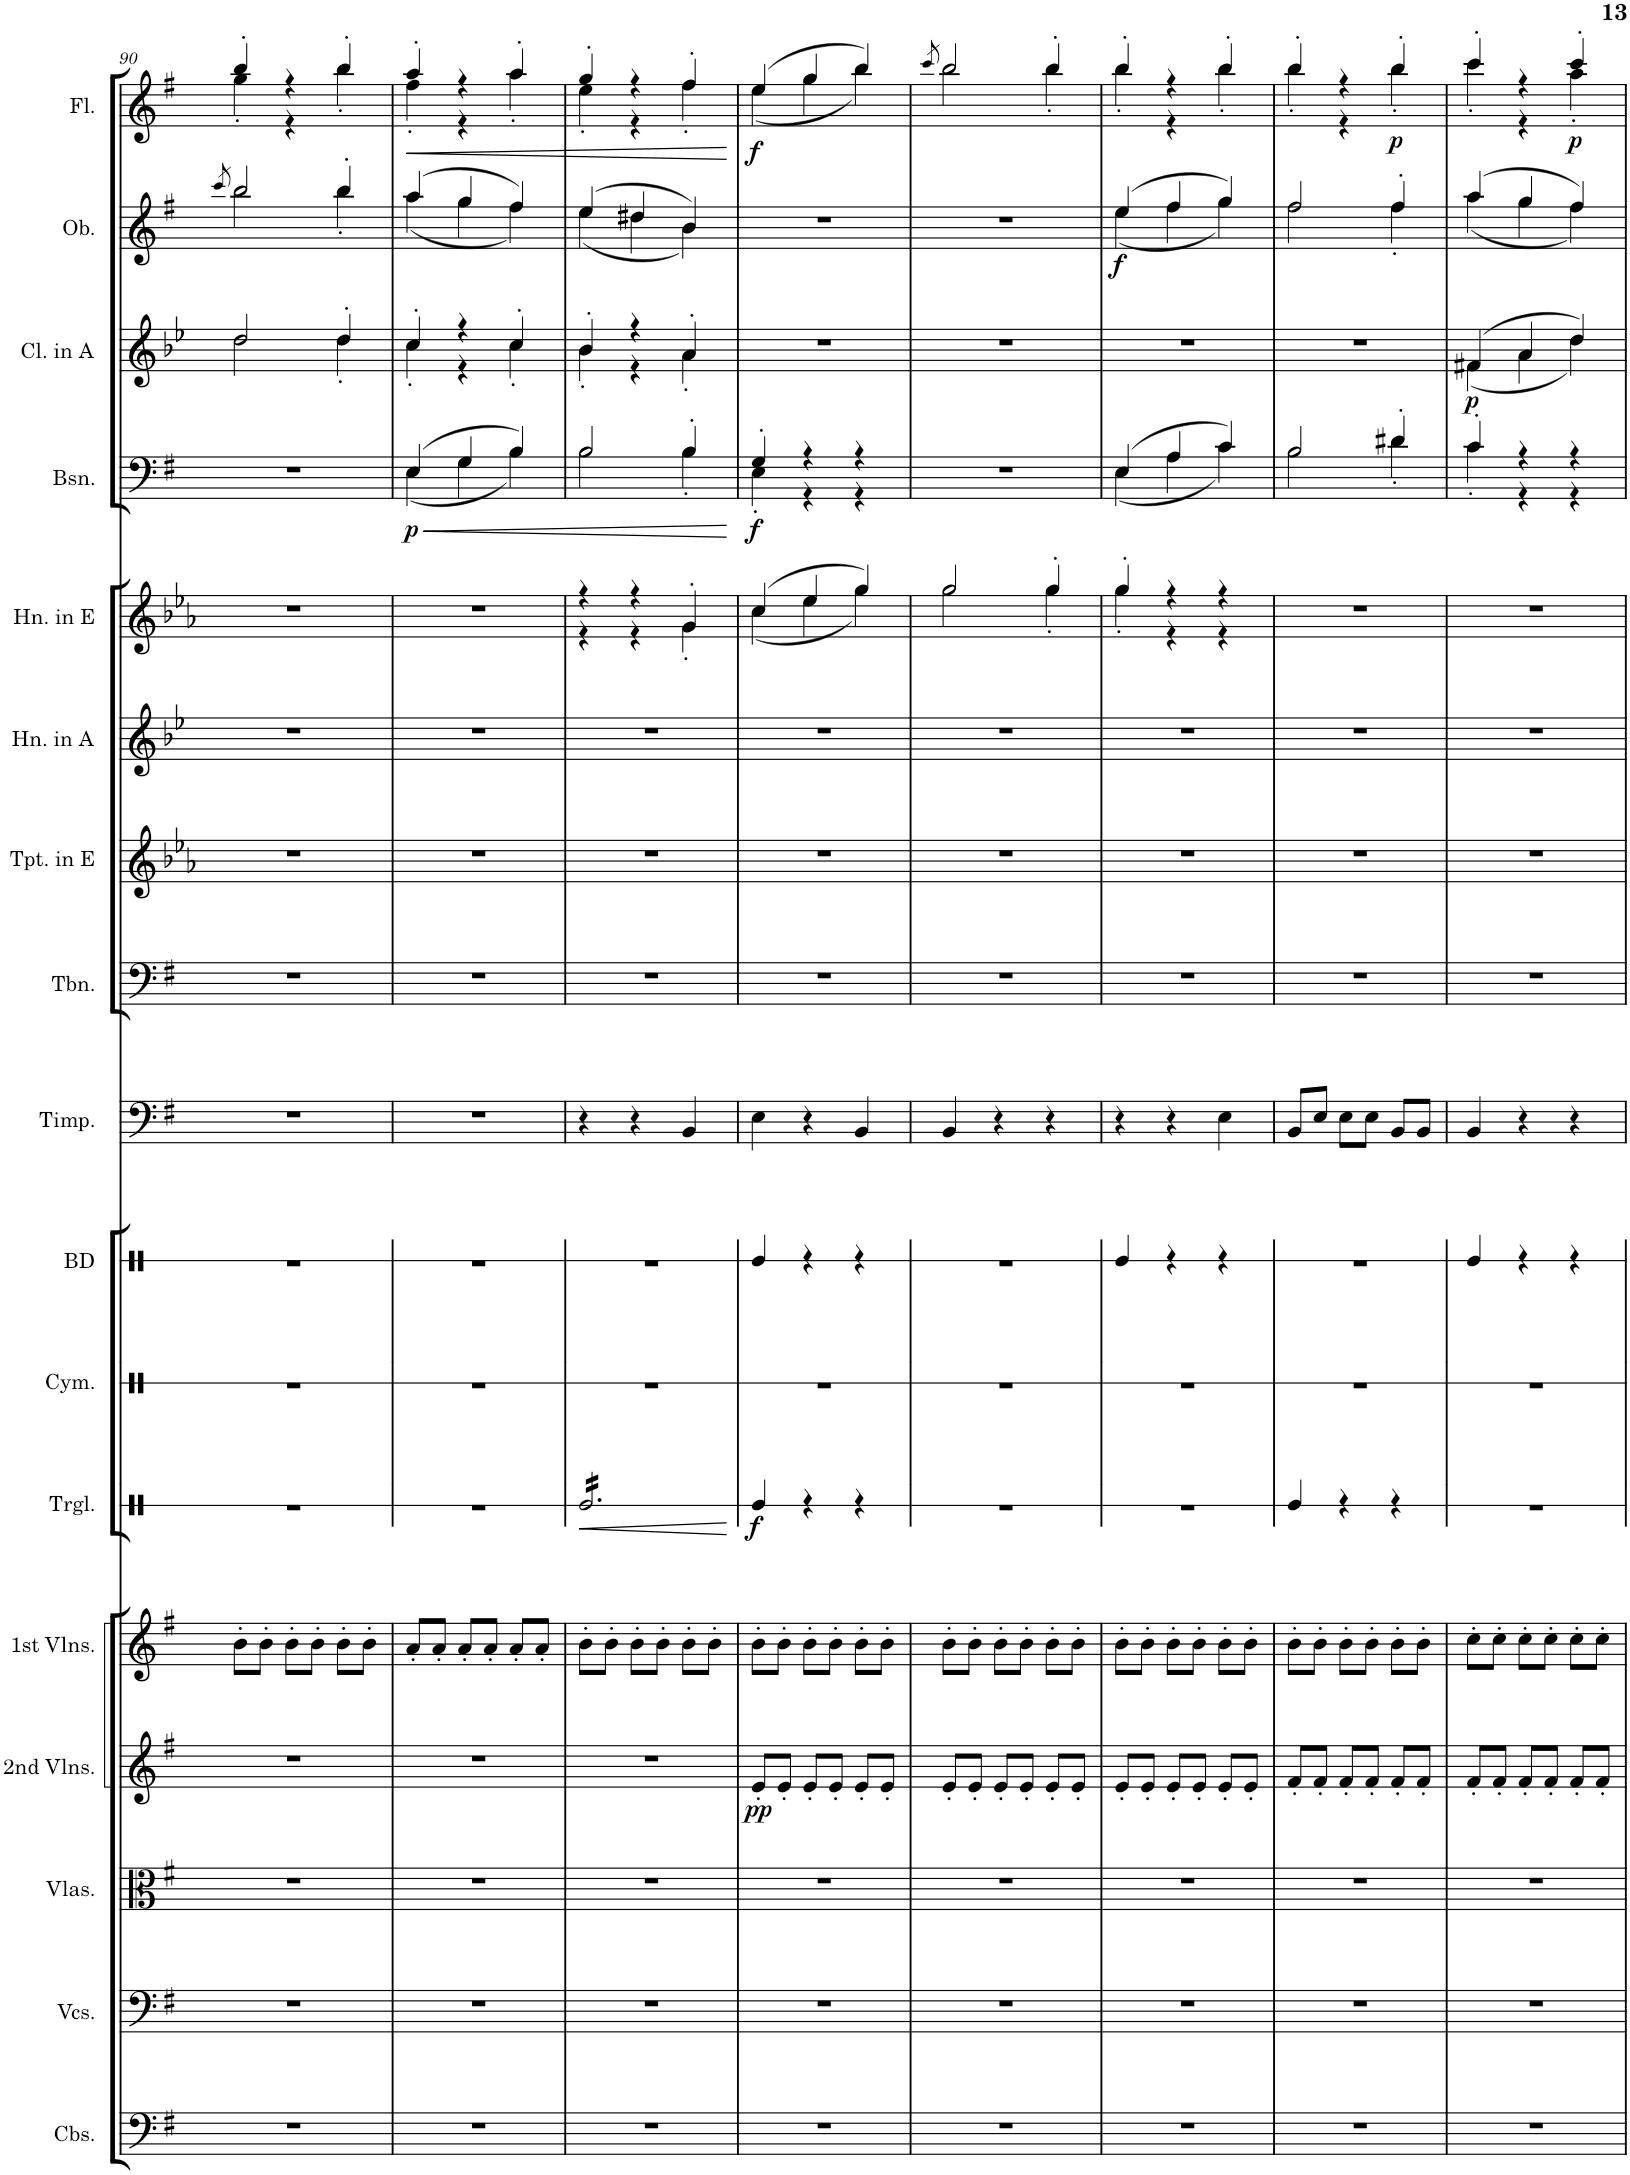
**kern	**kern	**kern	**kern	**dynam	**kern	**kern	**dynam	**kern	**kern	**kern	**kern	**kern	**kern	**kern	**kern	**dynam	**kern	**dynam	**kern	**dynam	**kern	**dynam
*part17	*part16	*part15	*part14	*part14	*part13	*part12	*part12	*part11	*part10	*part9	*part8	*part7	*part6	*part5	*part4	*part4	*part3	*part3	*part2	*part2	*part1	*part1
*staff17	*staff16	*staff15	*staff14	*staff14	*staff13	*staff12	*staff12	*staff11	*staff10	*staff9	*staff8	*staff7	*staff6	*staff5	*staff4	*staff4	*staff3	*staff3	*staff2	*staff2	*staff1	*staff1
*I"Contrabasses	*I"Violoncellos	*I"Violas	*I"2nd Violins	*	*I"1st Violins	*I"Triangle	*	*I"Cymbals	*I"Bass Drum	*I"Timpani in B and E	*I"Trombones I. II.	*I"Trumpets I. II. in E	*I"Horns III. IV. in A	*I"Horns I. II. in E	*I"Bassoons I. II.	*	*I"Clarinets I. II. in A	*	*I"Oboes I. II.	*	*I"Flutes I. II.	*
*I'Cbs.	*I'Vcs.	*I'Vlas.	*I'2nd Vlns.	*	*I'1st Vlns.	*I'Trgl.	*	*I'Cym.	*I'BD	*I'Timp.	*I'Tbn.	*I'Tpt. in E	*I'Hn. in A	*I'Hn. in E	*I'Bsn.	*	*I'Cl. in A	*	*I'Ob.	*	*I'Fl.	*
!!LO:PB:g=z
*clefF4	*clefF4	*clefC3	*clefG2	*	*clefG2	*clefX	*	*clefX	*clefX	*clefF4	*clefF4	*clefG2	*clefG2	*clefG2	*clefF4	*	*clefG2	*	*clefG2	*	*clefG2	*
*Trd7c12	*	*	*	*	*	*	*	*	*	*	*	*Trd-2c-4	*Trd2c3	*Trd5c8	*	*	*Trd2c3	*	*	*	*	*
*k[f#]	*k[f#]	*k[f#]	*k[f#]	*	*k[f#]	*k[]	*	*k[]	*k[]	*k[f#]	*k[f#]	*k[b-e-a-]	*k[b-e-]	*k[b-e-a-]	*k[f#]	*	*k[b-e-]	*	*k[f#]	*	*k[f#]	*
*M3/4	*M3/4	*M3/4	*M3/4	*	*M3/4	*M3/4	*	*M3/4	*M3/4	*M3/4	*M3/4	*M3/4	*M3/4	*M3/4	*M3/4	*	*M3/4	*	*M3/4	*	*M3/4	*
=90	=90	=90	=90	=90	=90	=90	=90	=90	=90	=90	=90	=90	=90	=90	=90	=90	=90	=90	=90	=90	=90	=90
.	.	.	.	.	.	.	.	.	.	.	.	.	.	.	.	.	.	.	8qccc/	.	.	.
*	*	*	*	*	*	*	*	*	*	*	*	*	*	*	*	*	*^	*	*^	*	*^	*
2.r	2.r	2.r	2.r	.	8b'\L	2.r	.	2.r	2.r	2.r	2.r	2.r	2.r	2.r	2.r	.	2dd/	2dd\	.	2bb/	2bb\	.	4bb'/	4gg'\	.
.	.	.	.	.	8b'\J	.	.	.	.	.	.	.	.	.	.	.	.	.	.	.	.	.	.	.	.
.	.	.	.	.	8b'\L	.	.	.	.	.	.	.	.	.	.	.	.	.	.	.	.	.	4r	4r	.
.	.	.	.	.	8b'\J	.	.	.	.	.	.	.	.	.	.	.	.	.	.	.	.	.	.	.	.
.	.	.	.	.	8b'\L	.	.	.	.	.	.	.	.	.	.	.	4dd'/	4dd'\	.	4bb'/	4bb'\	.	4bb'/	4bb'\	.
.	.	.	.	.	8b'\J	.	.	.	.	.	.	.	.	.	.	.	.	.	.	.	.	.	.	.	.
=91	=91	=91	=91	=91	=91	=91	=91	=91	=91	=91	=91	=91	=91	=91	=91	=91	=91	=91	=91	=91	=91	=91	=91	=91	=91
!	!	!	!	!	!	!	!	!	!	!	!	!	!	!	!	!LO:HP:b	!	!	!	!	!	!	!	!	!LO:HP:b
*	*	*	*	*	*	*	*	*	*	*	*	*	*	*	*^	*	*	*	*	*	*	*	*	*	*
!	!	!	!	!	!	!	!	!	!	!	!	!	!	!	!	!	!LO:DY:n=1:b	!	!	!	!	!	!	!	!	!
2.r	2.r	2.r	2.r	.	8a'/L	2.r	.	2.r	2.r	2.r	2.r	2.r	2.r	2.r	(4E/	(4E\	< p	4cc'/	4cc'\	.	(4aa/	(4aa\	.	4aa'/	4ff#'\	<
.	.	.	.	.	8a'/J	.	.	.	.	.	.	.	.	.	.	.	.	.	.	.	.	.	.	.	.	.
.	.	.	.	.	8a'/L	.	.	.	.	.	.	.	.	.	4G/	4G\	.	4r	4r	.	4gg/	4gg\	.	4r	4r	.
.	.	.	.	.	8a'/J	.	.	.	.	.	.	.	.	.	.	.	.	.	.	.	.	.	.	.	.	.
.	.	.	.	.	8a'/L	.	.	.	.	.	.	.	.	.	4B/)	4B\)	.	4cc'/	4cc'\	.	4ff#/)	4ff#\)	.	4aa'/	4aa'\	.
.	.	.	.	.	8a'/J	.	.	.	.	.	.	.	.	.	.	.	.	.	.	.	.	.	.	.	.	.
=92	=92	=92	=92	=92	=92	=92	=92	=92	=92	=92	=92	=92	=92	=92	=92	=92	=92	=92	=92	=92	=92	=92	=92	=92	=92	=92
!	!	!	!	!	!	!	!LO:HP:b	!	!	!	!	!	!	!	!	!	!	!	!	!	!	!	!	!	!	!
*	*	*	*	*	*	*	*	*	*	*	*	*	*	*^	*	*	*	*	*	*	*	*	*	*	*	*
*	*	*	*	*	*	*tremolo	*	*	*	*	*	*	*	*	*	*	*	*	*	*	*	*	*	*	*	*	*
2.r	2.r	2.r	2.r	.	8b'\L	16Re/LL	<	2.r	2.r	4r	2.r	2.r	2.r	4r	4r	2B/	2B\	.	4b-'/	4b-'\	.	(4ee/	(4ee\	.	4gg'/	4ee'\	.
.	.	.	.	.	.	16Re/	.	.	.	.	.	.	.	.	.	.	.	.	.	.	.	.	.	.	.	.	.
.	.	.	.	.	8b'\J	16Re/	.	.	.	.	.	.	.	.	.	.	.	.	.	.	.	.	.	.	.	.	.
.	.	.	.	.	.	16Re/	.	.	.	.	.	.	.	.	.	.	.	.	.	.	.	.	.	.	.	.	.
.	.	.	.	.	8b'\L	16Re/	.	.	.	4r	.	.	.	4r	4r	.	.	.	4r	4r	.	4dd#X/	4dd#\	.	4r	4r	.
.	.	.	.	.	.	16Re/	.	.	.	.	.	.	.	.	.	.	.	.	.	.	.	.	.	.	.	.	.
.	.	.	.	.	8b'\J	16Re/	.	.	.	.	.	.	.	.	.	.	.	.	.	.	.	.	.	.	.	.	.
.	.	.	.	.	.	16Re/	.	.	.	.	.	.	.	.	.	.	.	.	.	.	.	.	.	.	.	.	.
.	.	.	.	.	8b'\L	16Re/	.	.	.	4BB/	.	.	.	4g'/	4g'\	4B'/	4B'\	.	4a'/	4a'\	.	4b/)	4b\)	.	4ff#'/	4ff#'\	.
.	.	.	.	.	.	16Re/	.	.	.	.	.	.	.	.	.	.	.	.	.	.	.	.	.	.	.	.	.
.	.	.	.	.	8b'\J	16Re/	.	.	.	.	.	.	.	.	.	.	.	.	.	.	.	.	.	.	.	.	.
.	.	.	.	.	.	16Re/JJ	.	.	.	.	.	.	.	.	.	.	.	.	.	.	.	.	.	.	.	.	.
*	*	*	*	*	*	*Xtremolo	*	*	*	*	*	*	*	*	*	*	*	*	*	*	*	*	*	*	*	*	*
*	*	*	*	*	*	*	*	*	*	*	*	*	*	*v	*v	*	*	*	*v	*v	*	*v	*v	*	*v	*v	*
*	*	*	*	*	*	*	*	*	*	*	*	*	*	*	*v	*v	*	*	*	*	*	*	*
.	.	.	.	.	.	.	[	.	.	.	.	.	.	.	.	[	.	.	.	.	.	[
=93	=93	=93	=93	=93	=93	=93	=93	=93	=93	=93	=93	=93	=93	=93	=93	=93	=93	=93	=93	=93	=93	=93
*	*	*	*	*	*	*	*	*	*	*	*	*	*	*^	*^	*	*	*	*	*	*^	*
!	!	!	!	!LO:DY:b	!	!	!LO:DY:b	!	!	!	!	!	!	!	!	!	!	!LO:DY:b	!	!	!	!	!	!	!LO:DY:b
2.r	2.r	2.r	8e'/L	pp	8b'\L	4Re/	f	2.r	4Re/	4E\	2.r	2.r	2.r	(4cc/	(4cc\	4G'/	4E'\	f	2.r	.	2.r	.	(4ee/	(4ee\	f
.	.	.	8e'/J	.	8b'\J	.	.	.	.	.	.	.	.	.	.	.	.	.	.	.	.	.	.	.	.
.	.	.	8e'/L	.	8b'\L	4r	.	.	4r	4r	.	.	.	4ee-/	4ee-\	4r	4r	.	.	.	.	.	4gg/	4gg\	.
.	.	.	8e'/J	.	8b'\J	.	.	.	.	.	.	.	.	.	.	.	.	.	.	.	.	.	.	.	.
.	.	.	8e'/L	.	8b'\L	4r	.	.	4r	4BB/	.	.	.	4gg/)	4gg\)	4r	4r	.	.	.	.	.	4bb/)	4bb\)	.
.	.	.	8e'/J	.	8b'\J	.	.	.	.	.	.	.	.	.	.	.	.	.	.	.	.	.	.	.	.
*	*	*	*	*	*	*	*	*	*	*	*	*	*	*	*	*v	*v	*	*	*	*	*	*	*	*
=94	=94	=94	=94	=94	=94	=94	=94	=94	=94	=94	=94	=94	=94	=94	=94	=94	=94	=94	=94	=94	=94	=94	=94	=94
.	.	.	.	.	.	.	.	.	.	.	.	.	.	.	.	.	.	.	.	.	.	8qccc/	.	.
2.r	2.r	2.r	8e'/L	.	8b'\L	2.r	.	2.r	2.r	4BB/	2.r	2.r	2.r	2gg/	2gg\	2.r	.	2.r	.	2.r	.	2bb/	2bb\	.
.	.	.	8e'/J	.	8b'\J	.	.	.	.	.	.	.	.	.	.	.	.	.	.	.	.	.	.	.
.	.	.	8e'/L	.	8b'\L	.	.	.	.	4r	.	.	.	.	.	.	.	.	.	.	.	.	.	.
.	.	.	8e'/J	.	8b'\J	.	.	.	.	.	.	.	.	.	.	.	.	.	.	.	.	.	.	.
.	.	.	8e'/L	.	8b'\L	.	.	.	.	4r	.	.	.	4gg'/	4gg'\	.	.	.	.	.	.	4bb'/	4bb'\	.
.	.	.	8e'/J	.	8b'\J	.	.	.	.	.	.	.	.	.	.	.	.	.	.	.	.	.	.	.
=95	=95	=95	=95	=95	=95	=95	=95	=95	=95	=95	=95	=95	=95	=95	=95	=95	=95	=95	=95	=95	=95	=95	=95	=95
*	*	*	*	*	*	*	*	*	*	*	*	*	*	*	*	*^	*	*	*	*^	*	*	*	*
!	!	!	!	!	!	!	!	!	!	!	!	!	!	!	!	!	!	!	!	!	!	!	!LO:DY:b	!	!	!
2.r	2.r	2.r	8e'/L	.	8b'\L	2.r	.	2.r	4Re/	4r	2.r	2.r	2.r	4gg'/	4gg'\	(4E/	(4E\	.	2.r	.	(4ee/	(4ee\	f	4bb'/	4bb'\	.
.	.	.	8e'/J	.	8b'\J	.	.	.	.	.	.	.	.	.	.	.	.	.	.	.	.	.	.	.	.	.
.	.	.	8e'/L	.	8b'\L	.	.	.	4r	4r	.	.	.	4r	4r	4A/	4A\	.	.	.	4ff#/	4ff#\	.	4r	4r	.
.	.	.	8e'/J	.	8b'\J	.	.	.	.	.	.	.	.	.	.	.	.	.	.	.	.	.	.	.	.	.
.	.	.	8e'/L	.	8b'\L	.	.	.	4r	4E\	.	.	.	4r	4r	4c/)	4c\)	.	.	.	4gg/)	4gg\)	.	4bb'/	4bb'\	.
.	.	.	8e'/J	.	8b'\J	.	.	.	.	.	.	.	.	.	.	.	.	.	.	.	.	.	.	.	.	.
*	*	*	*	*	*	*	*	*	*	*	*	*	*	*v	*v	*	*	*	*	*	*	*	*	*	*	*
=96	=96	=96	=96	=96	=96	=96	=96	=96	=96	=96	=96	=96	=96	=96	=96	=96	=96	=96	=96	=96	=96	=96	=96	=96	=96
2.r	2.r	2.r	8f#'/L	.	8b'\L	4Re/	.	2.r	2.r	8BB/L	2.r	2.r	2.r	2.r	2B/	2B\	.	2.r	.	2ff#/	2ff#\	.	4bb'/	4bb'\	.
.	.	.	8f#'/J	.	8b'\J	.	.	.	.	8E/J	.	.	.	.	.	.	.	.	.	.	.	.	.	.	.
.	.	.	8f#'/L	.	8b'\L	4r	.	.	.	8E\L	.	.	.	.	.	.	.	.	.	.	.	.	4r	4r	.
.	.	.	8f#'/J	.	8b'\J	.	.	.	.	8E\J	.	.	.	.	.	.	.	.	.	.	.	.	.	.	.
!	!	!	!	!	!	!	!	!	!	!	!	!	!	!	!	!	!	!	!	!	!	!	!	!	!LO:DY:b
.	.	.	8f#'/L	.	8b'\L	4r	.	.	.	8BB/L	.	.	.	.	4d#X'/	4d#'\	.	.	.	4ff#'/	4ff#'\	.	4bb'/	4bb'\	p
.	.	.	8f#'/J	.	8b'\J	.	.	.	.	8BB/J	.	.	.	.	.	.	.	.	.	.	.	.	.	.	.
=97	=97	=97	=97	=97	=97	=97	=97	=97	=97	=97	=97	=97	=97	=97	=97	=97	=97	=97	=97	=97	=97	=97	=97	=97	=97
*	*	*	*	*	*	*	*	*	*	*	*	*	*	*	*	*	*	*^	*	*	*	*	*	*	*
!	!	!	!	!	!	!	!	!	!	!	!	!	!	!	!	!	!	!	!	!LO:DY:b	!	!	!	!	!	!
2.r	2.r	2.r	8f#'/L	.	8cc'\L	2.r	.	2.r	4Re/	4BB/	2.r	2.r	2.r	2.r	4c'/	4c'\	.	(4f#X/	(4f#\	p	(4aa/	(4aa\	.	4ccc'/	4ccc'\	.
.	.	.	8f#'/J	.	8cc'\J	.	.	.	.	.	.	.	.	.	.	.	.	.	.	.	.	.	.	.	.	.
.	.	.	8f#'/L	.	8cc'\L	.	.	.	4r	4r	.	.	.	.	4r	4r	.	4a/	4a\	.	4gg/	4gg\	.	4r	4r	.
.	.	.	8f#'/J	.	8cc'\J	.	.	.	.	.	.	.	.	.	.	.	.	.	.	.	.	.	.	.	.	.
!	!	!	!	!	!	!	!	!	!	!	!	!	!	!	!	!	!	!	!	!	!	!	!	!	!	!LO:DY:b
.	.	.	8f#'/L	.	8cc'\L	.	.	.	4r	4r	.	.	.	.	4r	4r	.	4dd/)	4dd\)	.	4ff#/)	4ff#\)	.	4ccc'/	4aa'\	p
.	.	.	8f#'/J	.	8cc'\J	.	.	.	.	.	.	.	.	.	.	.	.	.	.	.	.	.	.	.	.	.
*	*	*	*	*	*	*	*	*	*	*	*	*	*	*	*v	*v	*	*	*	*	*v	*v	*	*v	*v	*
*	*	*	*	*	*	*	*	*	*	*	*	*	*	*	*	*	*v	*v	*	*	*	*	*
=	=	=	=	=	=	=	=	=	=	=	=	=	=	=	=	=	=	=	=	=	=	=
*-	*-	*-	*-	*-	*-	*-	*-	*-	*-	*-	*-	*-	*-	*-	*-	*-	*-	*-	*-	*-	*-	*-
